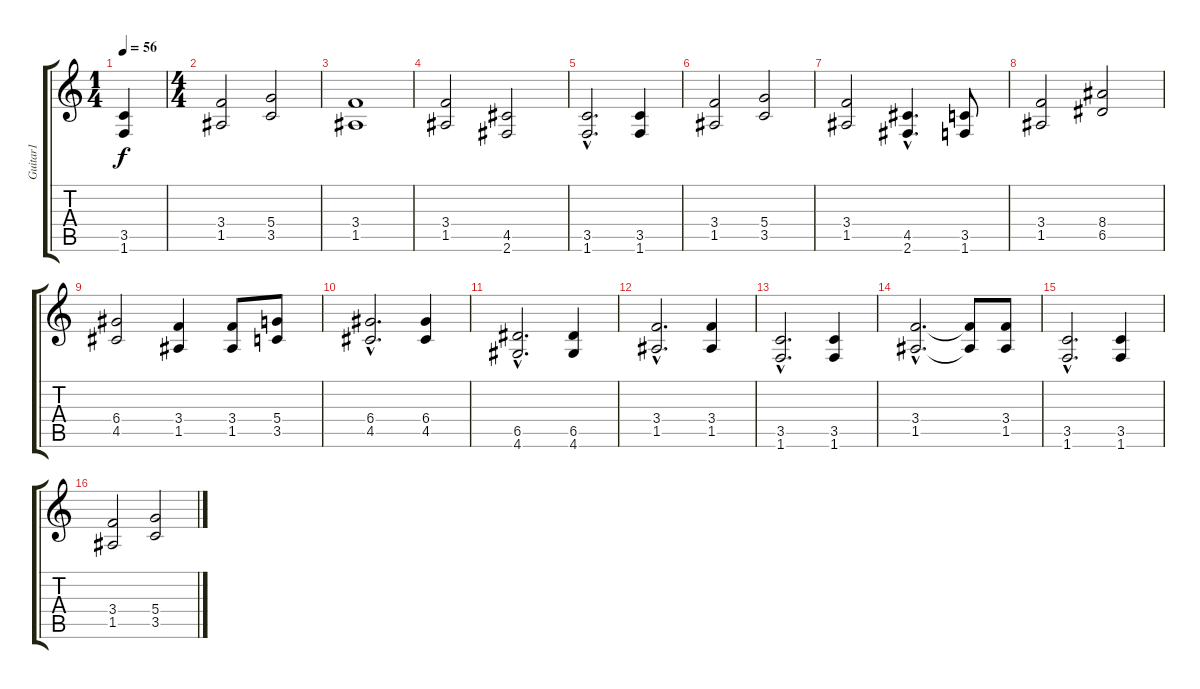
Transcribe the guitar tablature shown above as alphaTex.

\track ("Guitar1" "Guitar1") {instrument distortionguitar}
\staff {score tabs}
\tuning (E4 B3 G3 D3 A2 E2) {hide}
\ts (1 4)
\tempo 56
\clef g2
\ks c
(3.5 1.6).4{dy f instrument distortionguitar} |
\ts (4 4)
(3.4 1.5).2 (5.4 3.5).2 |
(3.4 1.5).1 |
(3.4 1.5).2 (4.5 2.6).2 |
(3.5{hac} 1.6{hac}).2{d} (3.5 1.6).4 |
(3.4 1.5).2 (5.4 3.5).2 |
(3.4 1.5).2 (4.5{hac} 2.6{hac}).4{d} (3.5 1.6).8 |
(3.4 1.5).2 (8.4 6.5).2 |
(6.4 4.5).2 (3.4 1.5).4 (3.4 1.5).8 (5.4 3.5).8 |
(6.4{hac} 4.5{hac}).2{d} (6.4 4.5).4 |
(6.5{hac} 4.6{hac}).2{d} (6.5 4.6).4 |
(3.4{hac} 1.5{hac}).2{d} (3.4 1.5).4 |
(3.5{hac} 1.6{hac}).2{d} (3.5 1.6).4 |
(3.4{hac} 1.5{hac}).2{d} (3.4{t} 1.5{t}).8 (3.4 1.5).8 |
(3.5{hac} 1.6{hac}).2{d} (3.5 1.6).4 |
(3.4 1.5).2 (5.4 3.5).2
